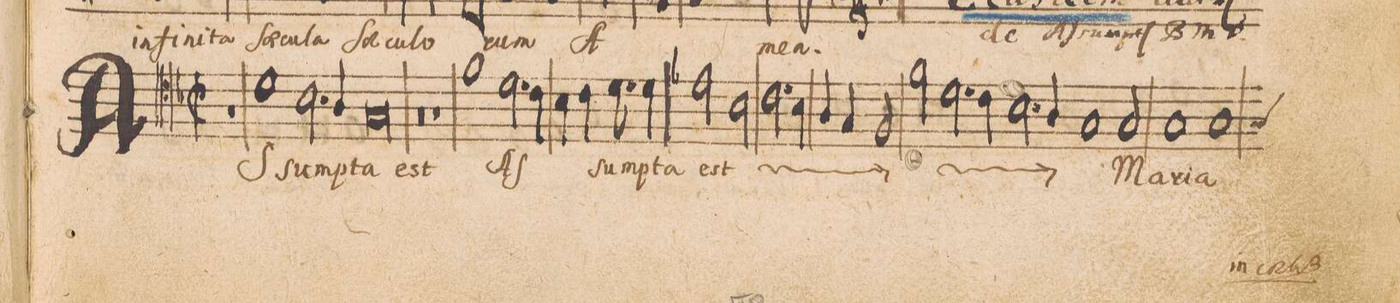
**kern	**text
*I"[Tenore]	*
*clefC4	*
*k[b-]	*
*met(C|)	*
*M2/1	*
1r	.
1d\	Aſ-
=2-	=2-
*2\right	*
2.B-\	-sum-
4A/	-pta
0G/	est-
=3-	=3-
0r	.
=4-	=4-
1r	.
=5-	=5-
1f\	.
2.d\	.
4c\	.
=6-	=6-
4B-\	.
4c\	.
4.d\	-sum-
8d\	-pta
2e-X\	est
*	*ij
2B-\	Aſ-
=7-	=7-
2.c\	-sum-
4B-\	.
4A/	.
4G/	-pta
2F/	est
=8-	=8-
2f\	Aſ-
2.d\	-sum-
4c\	.
2.B-\	.
=9-	=9-
4A/	-pta
1G/	est
*	*Xij
2G/	Ma-
=10-	=10-
1G/	-ri-
*custos:G	*
1G/	-a
=11-	=11-
*-	*-
